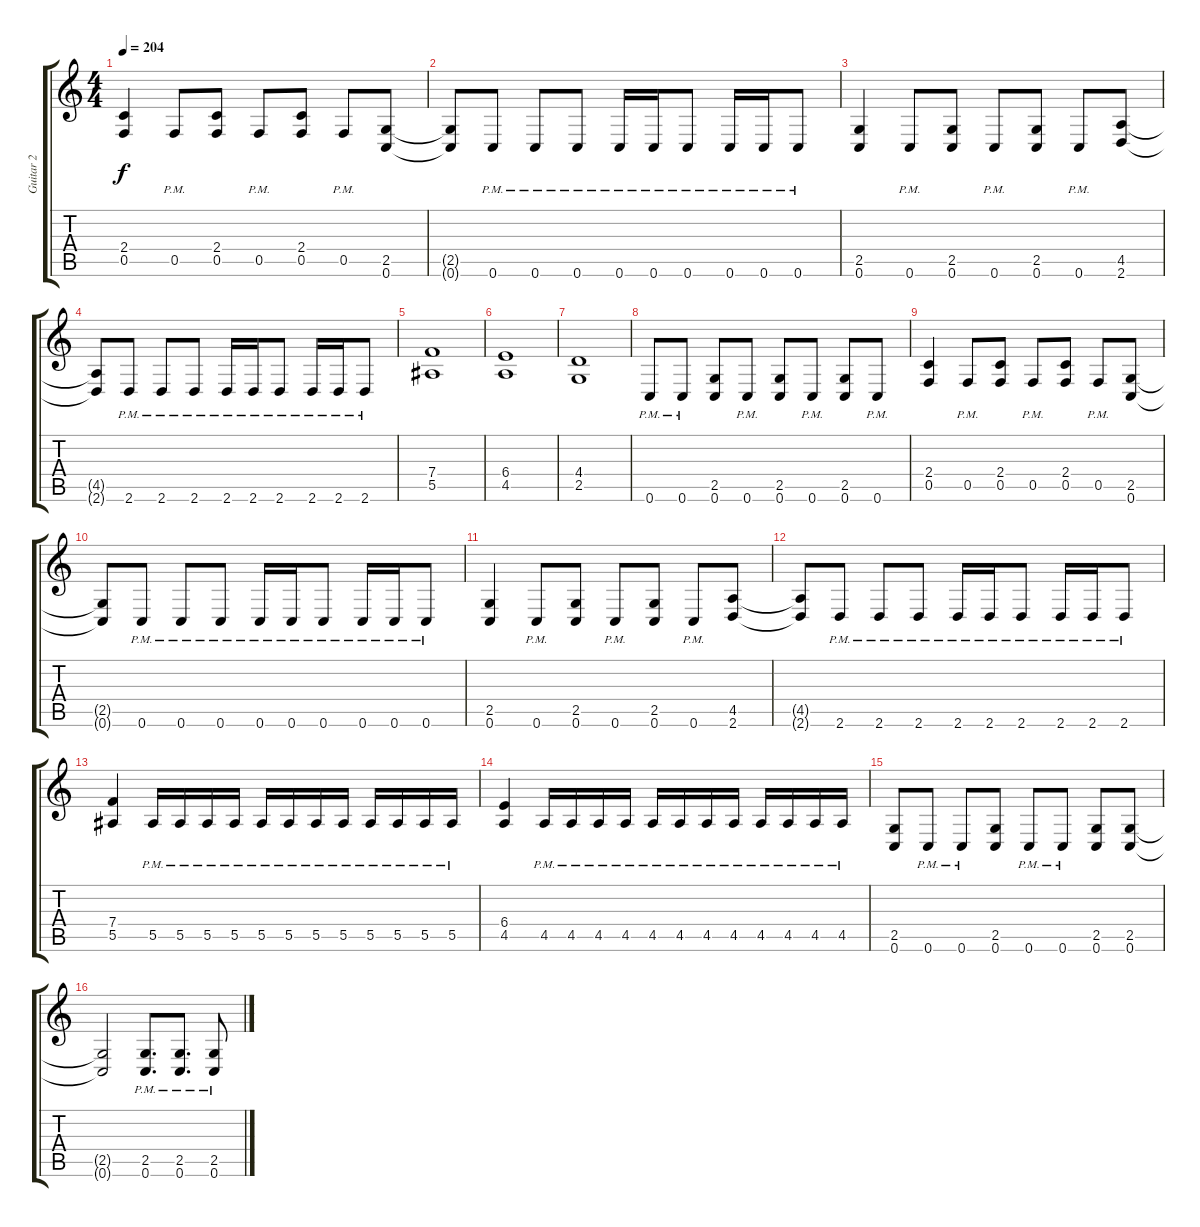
\track ("Guitar 2" "Guitar 2") {instrument distortionguitar}
\staff {score tabs}
\tuning (C4 G3 Eb3 Bb2 F2 C2) {hide}
\ts (4 4)
\tempo 204
\clef g2
\ks c
(2.4 0.5).4{dy f} 0.5{pm}.8 (2.4 0.5).8 0.5{pm}.8 (2.4 0.5).8 0.5{pm}.8 (2.5 0.6).8 |
(2.5{t} 0.6{t}).8 0.6{pm}.8 0.6{pm}.8 0.6{pm}.8 0.6{pm}.16 0.6{pm}.16 0.6{pm}.8 0.6{pm}.16 0.6{pm}.16 0.6{pm}.8 |
(2.5 0.6).4 0.6{pm}.8 (2.5 0.6).8 0.6{pm}.8 (2.5 0.6).8 0.6{pm}.8 (4.5 2.6).8 |
(4.5{t} 2.6{t}).8 2.6{pm}.8 2.6{pm}.8 2.6{pm}.8 2.6{pm}.16 2.6{pm}.16 2.6{pm}.8 2.6{pm}.16 2.6{pm}.16 2.6{pm}.8 |
(7.4 5.5).1 |
(6.4 4.5).1 |
(4.4 2.5).1 |
0.6{pm}.8 0.6{pm}.8 (2.5 0.6).8 0.6{pm}.8 (2.5 0.6).8 0.6{pm}.8 (2.5 0.6).8 0.6{pm}.8 |
(2.4 0.5).4 0.5{pm}.8 (2.4 0.5).8 0.5{pm}.8 (2.4 0.5).8 0.5{pm}.8 (2.5 0.6).8 |
(2.5{t} 0.6{t}).8 0.6{pm}.8 0.6{pm}.8 0.6{pm}.8 0.6{pm}.16 0.6{pm}.16 0.6{pm}.8 0.6{pm}.16 0.6{pm}.16 0.6{pm}.8 |
(2.5 0.6).4 0.6{pm}.8 (2.5 0.6).8 0.6{pm}.8 (2.5 0.6).8 0.6{pm}.8 (4.5 2.6).8 |
(4.5{t} 2.6{t}).8 2.6{pm}.8 2.6{pm}.8 2.6{pm}.8 2.6{pm}.16 2.6{pm}.16 2.6{pm}.8 2.6{pm}.16 2.6{pm}.16 2.6{pm}.8 |
(7.4 5.5).4 5.5{pm}.16 5.5{pm}.16 5.5{pm}.16 5.5{pm}.16 5.5{pm}.16 5.5{pm}.16 5.5{pm}.16 5.5{pm}.16 5.5{pm}.16 5.5{pm}.16 5.5{pm}.16 5.5{pm}.16 |
(6.4 4.5).4 4.5{pm}.16 4.5{pm}.16 4.5{pm}.16 4.5{pm}.16 4.5{pm}.16 4.5{pm}.16 4.5{pm}.16 4.5{pm}.16 4.5{pm}.16 4.5{pm}.16 4.5{pm}.16 4.5{pm}.16 |
(2.5 0.6).8 0.6{pm}.8 0.6{pm}.8 (2.5 0.6).8 0.6{pm}.8 0.6{pm}.8 (2.5 0.6).8 (2.5 0.6).8 |
(2.5{t} 0.6{t}).2 (2.5{pm} 0.6{pm}).8{d} (2.5{pm} 0.6{pm}).8{d} (2.5{pm} 0.6{pm}).8
